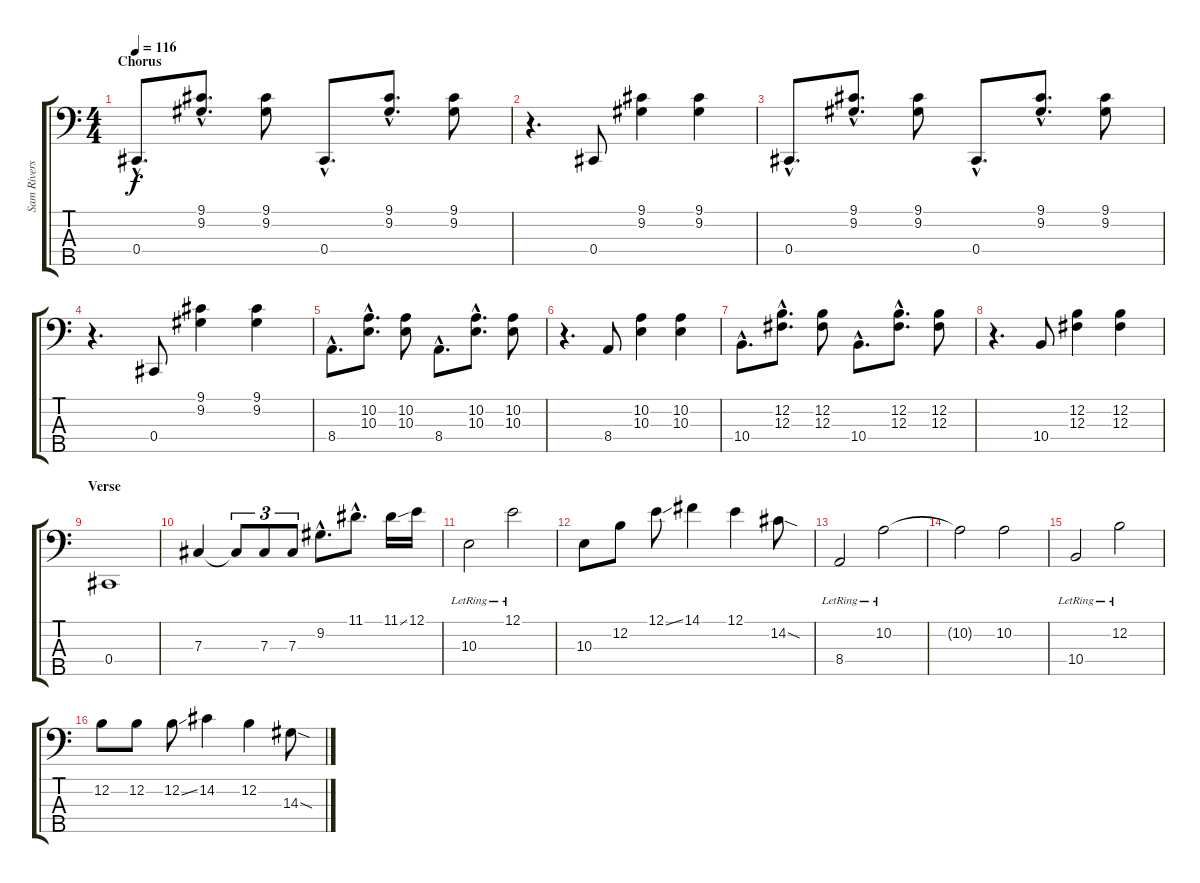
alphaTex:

\track ("Sam Rivers - Bass" "Sam Rivers") {instrument electricbassfinger}
\staff {score tabs}
\tuning (E2 B1 Gb1 Db1 Bb0) {hide}
\ts (4 4)
\section ("" "Chorus")
\tempo 116
\clef f4
\ks c
0.4{hac}.8{d dy f} (9.1{hac} 9.2{hac}).8{d} (9.1 9.2).8 0.4{hac}.8{d} (9.1{hac} 9.2{hac}).8{d} (9.1 9.2).8 |
r.4{d} 0.4.8 (9.1 9.2).4 (9.1 9.2).4 |
0.4{hac}.8{d} (9.1{hac} 9.2{hac}).8{d} (9.1 9.2).8 0.4{hac}.8{d} (9.1{hac} 9.2{hac}).8{d} (9.1 9.2).8 |
r.4{d} 0.4.8 (9.1 9.2).4 (9.1 9.2).4 |
8.4{hac}.8{d} (10.2{hac} 10.3{hac}).8{d} (10.2 10.3).8 8.4{hac}.8{d} (10.2{hac} 10.3{hac}).8{d} (10.2 10.3).8 |
r.4{d} 8.4.8 (10.2 10.3).4 (10.2 10.3).4 |
10.4{hac}.8{d} (12.2{hac} 12.3{hac}).8{d} (12.2 12.3).8 10.4{hac}.8{d} (12.2{hac} 12.3{hac}).8{d} (12.2 12.3).8 |
r.4{d} 10.4.8 (12.2 12.3).4 (12.2 12.3).4 |
\section ("" "Verse")
0.4.1 |
7.3.4 7.3{t}.8{tu (3 2)} 7.3.8{tu (3 2)} 7.3.8{tu (3 2)} 9.2{hac}.8{d} 11.1{hac}.8{d} 11.1{ss}.16 12.1.16 |
10.3{lr}.2 12.1{lr}.2 |
10.3.8 12.2.8 12.1{ss}.8 14.1.4 12.1.4 14.2{sod}.8 |
8.4{lr}.2 10.2{lr}.2 |
10.2{t}.2 10.2.2 |
10.4{lr}.2 12.2{lr}.2 |
12.2.8 12.2.8 12.2{ss}.8 14.2.4 12.2.4 14.3{sod}.8
